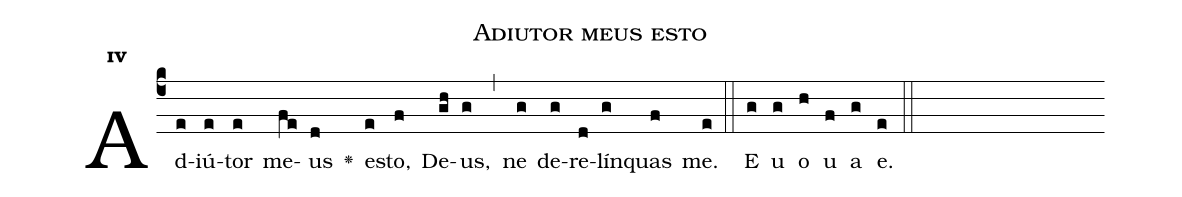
name:Adiutor meus esto;
office-part:Antiphona;
mode:4;
%%
initial-style: 1;
name: Adiutor meus esto;
book: Antiphonae & Responsoria/Tomus III, p. 18;
occasion: Psalterium Hebdomada I Feria IV;
office-part: Vesperae Ant 2;
user-notes: ;
commentary: ;
annotation: 4*e;
centering-scheme: english;
fontsize: 12;
font: OFLSortsMillGoudy;
height: 11;
width: 4.5;
%%
(c4)Ad(e)iú(e)tor(e) me(fe)us(d) <v>\greheightstar</v>() e(e)sto,(f) De(gh)us,(g) (,) ne(g) de(g)re(d)lín(g)quas(f) me.(e) (::)
E(g) u(g) o(h) u(f) a(g) e.(e) (::)
